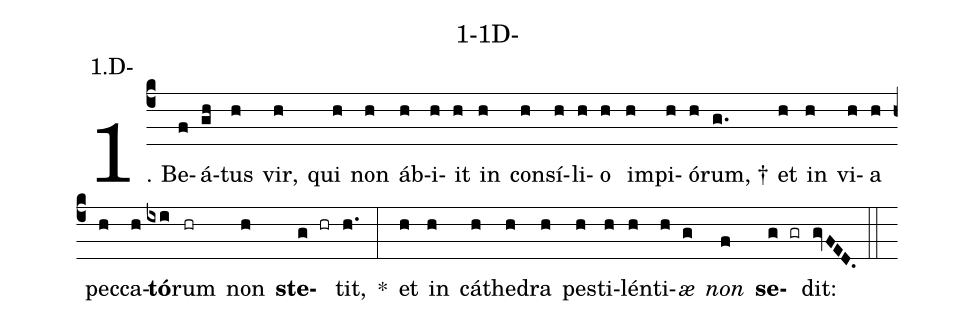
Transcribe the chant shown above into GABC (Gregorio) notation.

name: 1-1D-;
annotation: 1.D-;
%%
(c4)1. Be(f)á(gh)tus(h) vir,(h) qui(h) non(h) áb(h)i(h)it(h) in(h) con(h)sí(h)li(h)o(h) im(h)pi(h)ó(h)rum, †(g.) et(h) in(h) vi(h)a(h) pec(h)ca(h)<b>tó</b>(ixi)rum(hr) non(h) <b>ste</b>(g hr)tit,(h.) *(:) et(h) in(h) cá(h)the(h)dra(h) pes(h)ti(h)lén(h)ti(h)<i>æ</i>(g) <i>non</i>(f) <b>se</b>(g gr)dit:(gvFED.) (::)
